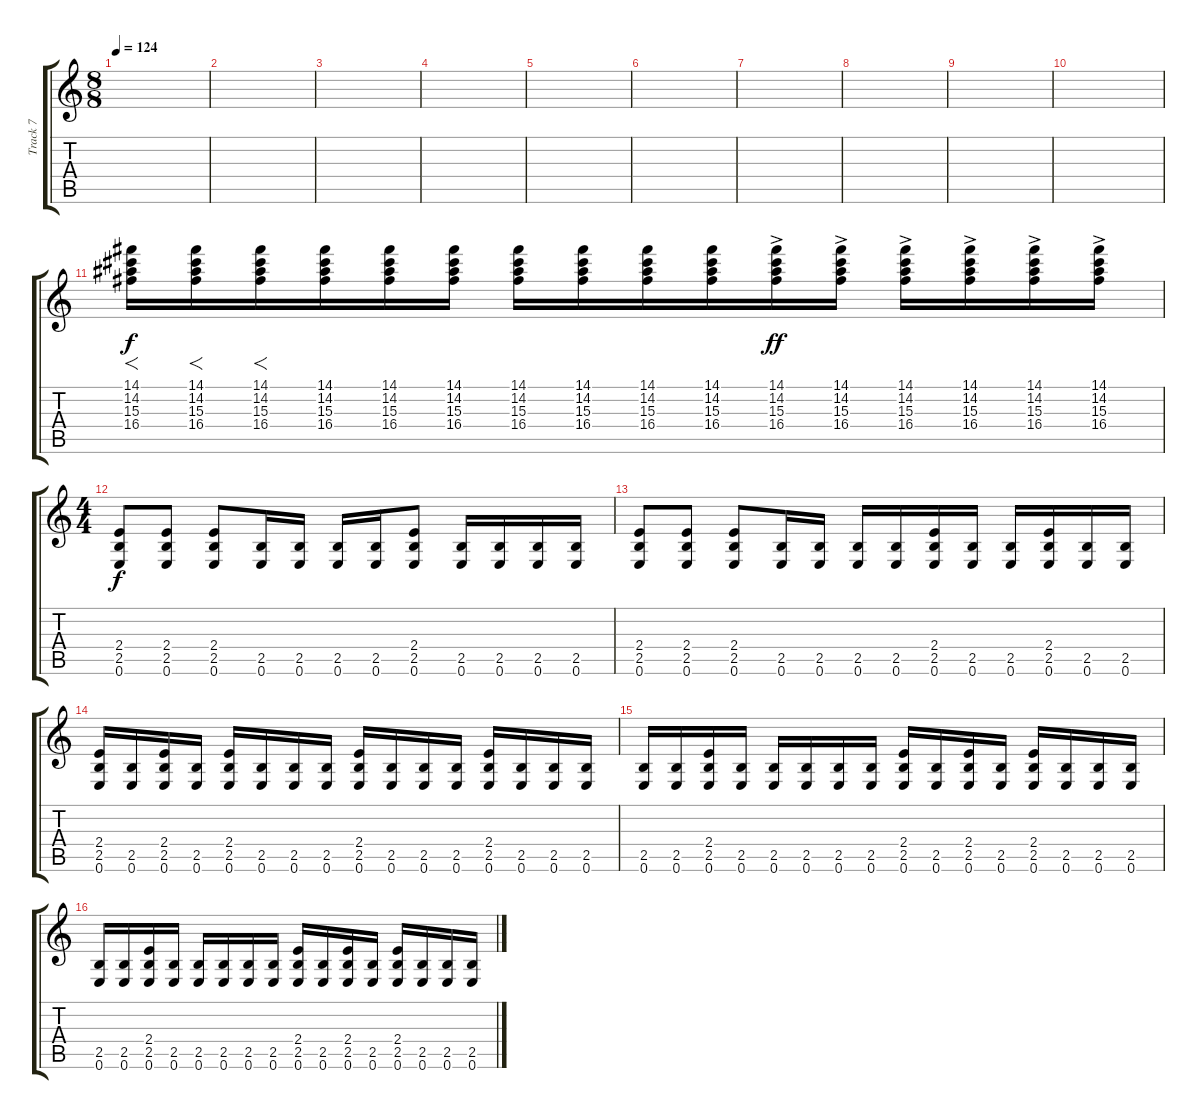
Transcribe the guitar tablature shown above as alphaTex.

\track ("Track 7" "Track 7") {instrument acousticguitarsteel}
\staff {score tabs}
\tuning (E4 B3 G3 D3 A2 E2) {hide}
\ts (8 8)
\tempo 124
\clef g2
\ks c
|
|
|
|
|
|
|
|
|
|
(14.1 14.2 15.3 16.4).16{f dy f} (14.1 14.2 15.3 16.4).16{f} (14.1 14.2 15.3 16.4).16{f} (14.1 14.2 15.3 16.4).16 (14.1 14.2 15.3 16.4).16 (14.1 14.2 15.3 16.4).16 (14.1 14.2 15.3 16.4).16 (14.1 14.2 15.3 16.4).16 (14.1 14.2 15.3 16.4).16 (14.1 14.2 15.3 16.4).16 (14.1{ac} 14.2{ac} 15.3{ac} 16.4{ac}).16{dy ff} (14.1{ac} 14.2{ac} 15.3{ac} 16.4{ac}).16 (14.1{ac} 14.2{ac} 15.3{ac} 16.4{ac}).16 (14.1{ac} 14.2{ac} 15.3{ac} 16.4{ac}).16 (14.1{ac} 14.2{ac} 15.3{ac} 16.4{ac}).16 (14.1{ac} 14.2{ac} 15.3{ac} 16.4{ac}).16 |
\ts (4 4)
(2.4 2.5 0.6).8{dy f instrument overdrivenguitar} (2.4 2.5 0.6).8 (2.4 2.5 0.6).8 (2.5 0.6).16 (2.5 0.6).16 (2.5 0.6).16 (2.5 0.6).16 (2.4 2.5 0.6).8 (2.5 0.6).16 (2.5 0.6).16 (2.5 0.6).16 (2.5 0.6).16 |
(2.4 2.5 0.6).8{instrument overdrivenguitar} (2.4 2.5 0.6).8 (2.4 2.5 0.6).8 (2.5 0.6).16 (2.5 0.6).16 (2.5 0.6).16 (2.5 0.6).16 (2.4 2.5 0.6).16 (2.5 0.6).16 (2.5 0.6).16 (2.4 2.5 0.6).16 (2.5 0.6).16 (2.5 0.6).16 |
(2.4 2.5 0.6).16{instrument overdrivenguitar} (2.5 0.6).16 (2.4 2.5 0.6).16 (2.5 0.6).16 (2.4 2.5 0.6).16 (2.5 0.6).16 (2.5 0.6).16 (2.5 0.6).16 (2.4 2.5 0.6).16 (2.5 0.6).16 (2.5 0.6).16 (2.5 0.6).16 (2.4 2.5 0.6).16 (2.5 0.6).16 (2.5 0.6).16 (2.5 0.6).16 |
(2.5 0.6).16{instrument overdrivenguitar} (2.5 0.6).16 (2.4 2.5 0.6).16 (2.5 0.6).16 (2.5 0.6).16 (2.5 0.6).16 (2.5 0.6).16 (2.5 0.6).16 (2.4 2.5 0.6).16 (2.5 0.6).16 (2.4 2.5 0.6).16 (2.5 0.6).16 (2.4 2.5 0.6).16 (2.5 0.6).16 (2.5 0.6).16 (2.5 0.6).16 |
(2.5 0.6).16{instrument overdrivenguitar} (2.5 0.6).16 (2.4 2.5 0.6).16 (2.5 0.6).16 (2.5 0.6).16 (2.5 0.6).16 (2.5 0.6).16 (2.5 0.6).16 (2.4 2.5 0.6).16 (2.5 0.6).16 (2.4 2.5 0.6).16 (2.5 0.6).16 (2.4 2.5 0.6).16 (2.5 0.6).16 (2.5 0.6).16 (2.5 0.6).16
